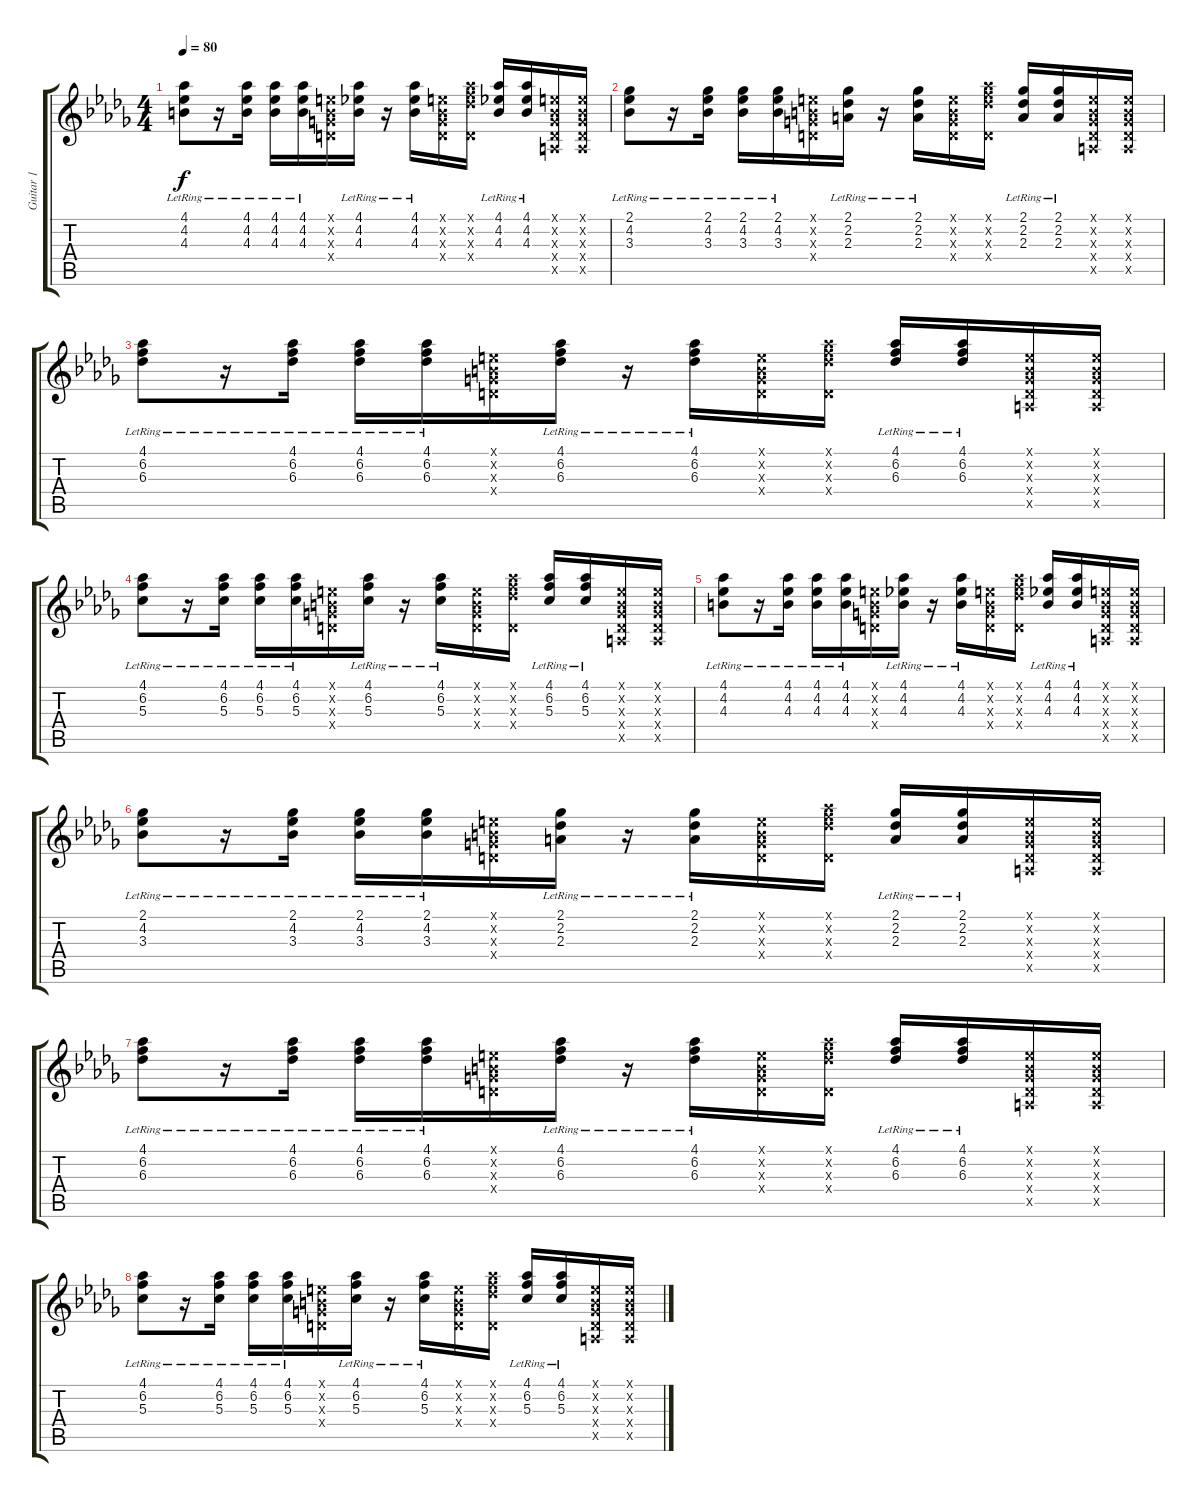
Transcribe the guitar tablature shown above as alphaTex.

\track ("Guitar 1" "Guitar 1") {instrument electricguitarjazz}
\staff {score tabs}
\tuning (E4 B3 G3 D3 A2 E2) {hide}
\ts (4 4)
\tempo 80
\clef g2
\ks db
(4.1{lr} 4.2{lr} 4.3{lr}).8{dy f} r.16 (4.1{lr} 4.2{lr} 4.3{lr}).16 (4.1{lr} 4.2{lr} 4.3{lr}).16 (4.1{lr} 4.2{lr} 4.3{lr}).16 (0.1{x} 0.2{x} 0.3{x} 0.4{x}).16 (4.1{lr} 4.2{lr} 4.3{lr}).16 r.16 (4.1{lr} 4.2{lr} 4.3{lr}).16 (0.1{x} 0.2{x} 0.3{x} 0.4{x}).16 (4.1{x} 6.2{x} 6.3{x} 0.4{x}).16 (4.1{lr} 4.2{lr} 4.3{lr}).16 (4.1{lr} 4.2{lr} 4.3{lr}).16 (0.1{x} 0.2{x} 0.3{x} 0.4{x} 0.5{x}).16 (0.1{x} 0.2{x} 0.3{x} 0.4{x} 0.5{x}).16 |
(2.1{lr} 4.2{lr} 3.3{lr}).8 r.16 (2.1{lr} 4.2{lr} 3.3{lr}).16 (2.1{lr} 4.2{lr} 3.3{lr}).16 (2.1{lr} 4.2{lr} 3.3{lr}).16 (0.1{x} 0.2{x} 0.3{x} 0.4{x}).16 (2.1{lr} 2.2{lr} 2.3{lr}).16 r.16 (2.1{lr} 2.2{lr} 2.3{lr}).16 (0.1{x} 0.2{x} 0.3{x} 0.4{x}).16 (4.1{x} 6.2{x} 6.3{x} 0.4{x}).16 (2.1{lr} 2.2{lr} 2.3{lr}).16 (2.1{lr} 2.2{lr} 2.3{lr}).16 (0.1{x} 0.2{x} 0.3{x} 0.4{x} 0.5{x}).16 (0.1{x} 0.2{x} 0.3{x} 0.4{x} 0.5{x}).16 |
(4.1{lr} 6.2{lr} 6.3{lr}).8 r.16 (4.1{lr} 6.2{lr} 6.3{lr}).16 (4.1{lr} 6.2{lr} 6.3{lr}).16 (4.1{lr} 6.2{lr} 6.3{lr}).16 (0.1{x} 0.2{x} 0.3{x} 0.4{x}).16 (4.1{lr} 6.2{lr} 6.3{lr}).16 r.16 (4.1{lr} 6.2{lr} 6.3{lr}).16 (0.1{x} 0.2{x} 0.3{x} 0.4{x}).16 (4.1{x} 6.2{x} 6.3{x} 0.4{x}).16 (4.1{lr} 6.2{lr} 6.3{lr}).16 (4.1{lr} 6.2{lr} 6.3{lr}).16 (0.1{x} 0.2{x} 0.3{x} 0.4{x} 0.5{x}).16 (0.1{x} 0.2{x} 0.3{x} 0.4{x} 0.5{x}).16 |
(4.1{lr} 6.2{lr} 5.3{lr}).8 r.16 (4.1{lr} 6.2{lr} 5.3{lr}).16 (4.1{lr} 6.2{lr} 5.3{lr}).16 (4.1{lr} 6.2{lr} 5.3{lr}).16 (0.1{x} 0.2{x} 0.3{x} 0.4{x}).16 (4.1{lr} 6.2{lr} 5.3{lr}).16 r.16 (4.1{lr} 6.2{lr} 5.3{lr}).16 (0.1{x} 0.2{x} 0.3{x} 0.4{x}).16 (4.1{x} 6.2{x} 6.3{x} 0.4{x}).16 (4.1{lr} 6.2{lr} 5.3{lr}).16 (4.1{lr} 6.2{lr} 5.3{lr}).16 (0.1{x} 0.2{x} 0.3{x} 0.4{x} 0.5{x}).16 (0.1{x} 0.2{x} 0.3{x} 0.4{x} 0.5{x}).16 |
(4.1{lr} 4.2{lr} 4.3{lr}).8 r.16 (4.1{lr} 4.2{lr} 4.3{lr}).16 (4.1{lr} 4.2{lr} 4.3{lr}).16 (4.1{lr} 4.2{lr} 4.3{lr}).16 (0.1{x} 0.2{x} 0.3{x} 0.4{x}).16 (4.1{lr} 4.2{lr} 4.3{lr}).16 r.16 (4.1{lr} 4.2{lr} 4.3{lr}).16 (0.1{x} 0.2{x} 0.3{x} 0.4{x}).16 (4.1{x} 6.2{x} 6.3{x} 0.4{x}).16 (4.1{lr} 4.2{lr} 4.3{lr}).16 (4.1{lr} 4.2{lr} 4.3{lr}).16 (0.1{x} 0.2{x} 0.3{x} 0.4{x} 0.5{x}).16 (0.1{x} 0.2{x} 0.3{x} 0.4{x} 0.5{x}).16 |
(2.1{lr} 4.2{lr} 3.3{lr}).8 r.16 (2.1{lr} 4.2{lr} 3.3{lr}).16 (2.1{lr} 4.2{lr} 3.3{lr}).16 (2.1{lr} 4.2{lr} 3.3{lr}).16 (0.1{x} 0.2{x} 0.3{x} 0.4{x}).16 (2.1{lr} 2.2{lr} 2.3{lr}).16 r.16 (2.1{lr} 2.2{lr} 2.3{lr}).16 (0.1{x} 0.2{x} 0.3{x} 0.4{x}).16 (4.1{x} 6.2{x} 6.3{x} 0.4{x}).16 (2.1{lr} 2.2{lr} 2.3{lr}).16 (2.1{lr} 2.2{lr} 2.3{lr}).16 (0.1{x} 0.2{x} 0.3{x} 0.4{x} 0.5{x}).16 (0.1{x} 0.2{x} 0.3{x} 0.4{x} 0.5{x}).16 |
(4.1{lr} 6.2{lr} 6.3{lr}).8 r.16 (4.1{lr} 6.2{lr} 6.3{lr}).16 (4.1{lr} 6.2{lr} 6.3{lr}).16 (4.1{lr} 6.2{lr} 6.3{lr}).16 (0.1{x} 0.2{x} 0.3{x} 0.4{x}).16 (4.1{lr} 6.2{lr} 6.3{lr}).16 r.16 (4.1{lr} 6.2{lr} 6.3{lr}).16 (0.1{x} 0.2{x} 0.3{x} 0.4{x}).16 (4.1{x} 6.2{x} 6.3{x} 0.4{x}).16 (4.1{lr} 6.2{lr} 6.3{lr}).16 (4.1{lr} 6.2{lr} 6.3{lr}).16 (0.1{x} 0.2{x} 0.3{x} 0.4{x} 0.5{x}).16 (0.1{x} 0.2{x} 0.3{x} 0.4{x} 0.5{x}).16 |
(4.1{lr} 6.2{lr} 5.3{lr}).8 r.16 (4.1{lr} 6.2{lr} 5.3{lr}).16 (4.1{lr} 6.2{lr} 5.3{lr}).16 (4.1{lr} 6.2{lr} 5.3{lr}).16 (0.1{x} 0.2{x} 0.3{x} 0.4{x}).16 (4.1{lr} 6.2{lr} 5.3{lr}).16 r.16 (4.1{lr} 6.2{lr} 5.3{lr}).16 (0.1{x} 0.2{x} 0.3{x} 0.4{x}).16 (4.1{x} 6.2{x} 6.3{x} 0.4{x}).16 (4.1{lr} 6.2{lr} 5.3{lr}).16 (4.1{lr} 6.2{lr} 5.3{lr}).16 (0.1{x} 0.2{x} 0.3{x} 0.4{x} 0.5{x}).16 (0.1{x} 0.2{x} 0.3{x} 0.4{x} 0.5{x}).16
